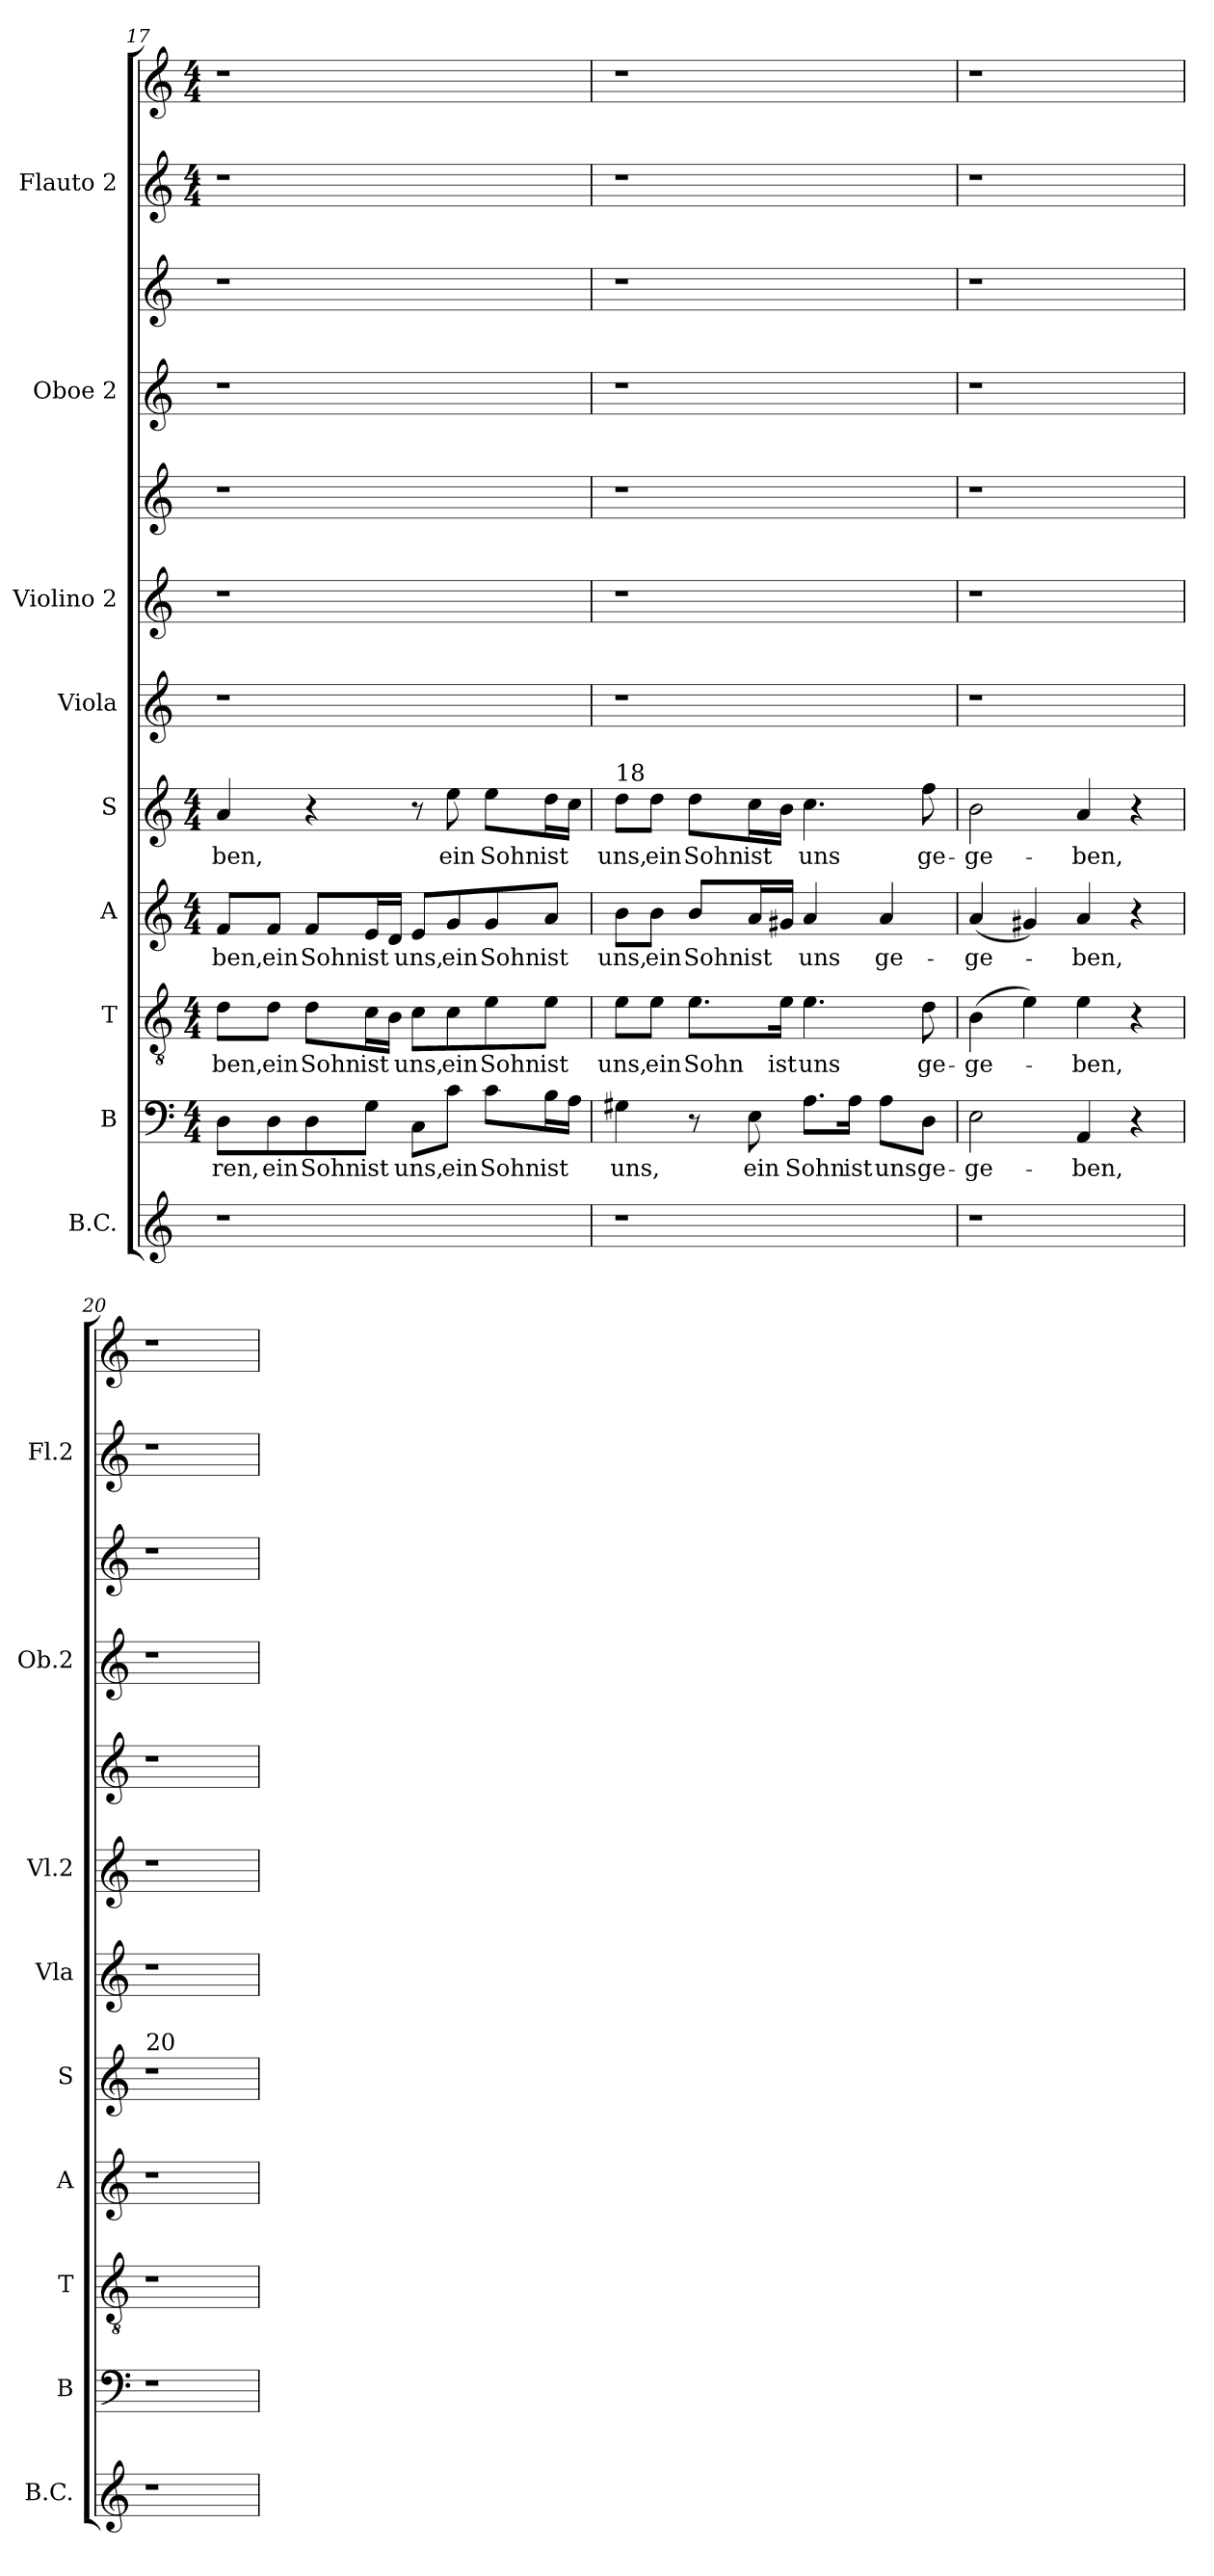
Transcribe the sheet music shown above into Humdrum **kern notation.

**kern	**kern	**text	**kern	**text	**kern	**text	**kern	**text	**kern	**kern	**kern	**kern	**kern	**kern	**kern
*part9	*part8	*part8	*part7	*part7	*part6	*part6	*part5	*part5	*part4	*part3	*part3	*part2	*part2	*part1	*part1
*staff12	*staff11	*staff11	*staff10	*staff10	*staff9	*staff9	*staff8	*staff8	*staff7	*staff6	*staff5	*staff4	*staff3	*staff2	*staff1
*I"B.C.	*I"B	*	*I"T	*	*I"A	*	*I"S	*	*I"Viola	*I"Violino 2	*	*I"Oboe 2	*	*I"Flauto 2	*
*I'B.C.	*I'B	*	*I'T	*	*I'A	*	*I'S	*	*I'Vla	*I'Vl.2	*	*I'Ob.2	*	*I'Fl.2	*
*clefG2	*clefF4	*	*clefGv2	*	*clefG2	*	*clefG2	*	*clefG2	*clefG2	*clefG2	*clefG2	*clefG2	*clefG2	*clefG2
*k[]	*k[]	*	*k[]	*	*k[]	*	*k[]	*	*k[]	*k[]	*k[]	*k[]	*k[]	*k[]	*k[]
*	*M4/4	*	*M4/4	*	*M4/4	*	*M4/4	*	*	*	*	*	*	*M4/4	*M4/4
=17	=17	=17	=17	=17	=17	=17	=17	=17	=17	=17	=17	=17	=17	=17	=17
!	!	!LO:LY:b	!	!LO:LY:b	!	!LO:LY:b	!	!LO:LY:b	!	!	!	!	!	!	!
1r	8D\L	ren,	8d\L	ben,	8f/L	ben,	4a/	ben,	1r	1r	1r	1r	1r	1r	1r
!	!	!LO:LY:b	!	!LO:LY:b	!	!LO:LY:b	!	!	!	!	!	!	!	!	!
.	8D\	ein	8d\J	ein	8f/J	ein	.	.	.	.	.	.	.	.	.
!	!	!LO:LY:b	!	!LO:LY:b	!	!LO:LY:b	!	!	!	!	!	!	!	!	!
.	8D\	Sohn	8d\L	Sohn	8f/L	Sohn	4r	.	.	.	.	.	.	.	.
!	!	!LO:LY:b	!	!LO:LY:b	!	!LO:LY:b	!	!	!	!	!	!	!	!	!
.	8G\J	ist	16c\L	ist	16e/L	ist	.	.	.	.	.	.	.	.	.
.	.	.	16B\JJ	.	16d/JJ	.	.	.	.	.	.	.	.	.	.
!	!	!LO:LY:b	!	!LO:LY:b	!	!LO:LY:b	!	!	!	!	!	!	!	!	!
.	8C\L	uns,	8c\L	uns,	8e/L	uns,	8r	.	.	.	.	.	.	.	.
!	!	!LO:LY:b	!	!LO:LY:b	!	!LO:LY:b	!	!LO:LY:b	!	!	!	!	!	!	!
.	8c\J	ein	8c\	ein	8g/	ein	8ee\	ein	.	.	.	.	.	.	.
!	!	!LO:LY:b	!	!LO:LY:b	!	!LO:LY:b	!	!LO:LY:b	!	!	!	!	!	!	!
.	8c\L	Sohn	8e\	Sohn	8g/	Sohn	8ee\L	Sohn	.	.	.	.	.	.	.
!	!	!LO:LY:b	!	!LO:LY:b	!	!LO:LY:b	!	!LO:LY:b	!	!	!	!	!	!	!
.	16B\L	ist	8e\J	ist	8a/J	ist	16dd\L	ist	.	.	.	.	.	.	.
.	16A\JJ	.	.	.	.	.	16cc\JJ	.	.	.	.	.	.	.	.
!!LO:PB:g=z
=18	=18	=18	=18	=18	=18	=18	=18	=18	=18	=18	=18	=18	=18	=18	=18
!	!	!	!	!	!	!	!LO:TX:a:t=18	!	!	!	!	!	!	!	!
!	!	!LO:LY:b	!	!LO:LY:b	!	!LO:LY:b	!	!LO:LY:b	!	!	!	!	!	!	!
1r	4G#X\	uns,	8e\L	uns,	8b\L	uns,	8dd\L	uns,	1r	1r	1r	1r	1r	1r	1r
!	!	!	!	!LO:LY:b	!	!LO:LY:b	!	!LO:LY:b	!	!	!	!	!	!	!
.	.	.	8e\J	ein	8b\J	ein	8dd\J	ein	.	.	.	.	.	.	.
!	!	!	!	!LO:LY:b	!	!LO:LY:b	!	!LO:LY:b	!	!	!	!	!	!	!
.	8r	.	8.e\L	Sohn	8b/L	Sohn	8dd\L	Sohn	.	.	.	.	.	.	.
!	!	!LO:LY:b	!	!	!	!LO:LY:b	!	!LO:LY:b	!	!	!	!	!	!	!
.	8E\	ein	.	.	16a/L	ist	16cc\L	ist	.	.	.	.	.	.	.
!	!	!	!	!LO:LY:b	!	!	!	!	!	!	!	!	!	!	!
.	.	.	16e\Jk	ist	16g#X/JJ	.	16b\JJ	.	.	.	.	.	.	.	.
!	!	!LO:LY:b	!	!LO:LY:b	!	!LO:LY:b	!	!LO:LY:b	!	!	!	!	!	!	!
.	8.A\L	Sohn	4.e\	uns	4a/	uns	4.cc\	uns	.	.	.	.	.	.	.
!	!	!LO:LY:b	!	!	!	!	!	!	!	!	!	!	!	!	!
.	16A\Jk	ist	.	.	.	.	.	.	.	.	.	.	.	.	.
!	!	!LO:LY:b	!	!	!	!LO:LY:b	!	!	!	!	!	!	!	!	!
.	8A\L	uns	.	.	4a/	ge-	.	.	.	.	.	.	.	.	.
!	!	!LO:LY:b	!	!LO:LY:b	!	!	!	!LO:LY:b	!	!	!	!	!	!	!
.	8D\J	ge-	8d\	ge-	.	.	8ff\	ge-	.	.	.	.	.	.	.
=19	=19	=19	=19	=19	=19	=19	=19	=19	=19	=19	=19	=19	=19	=19	=19
!	!	!LO:LY:b	!	!LO:LY:b	!	!LO:LY:b	!	!LO:LY:b	!	!	!	!	!	!	!
1r	2E\	ge-	(4B\	ge-	(4a/	ge-	2b\	ge-	1r	1r	1r	1r	1r	1r	1r
.	.	.	4e\)	.	4g#X/)	.	.	.	.	.	.	.	.	.	.
!	!	!LO:LY:b	!	!LO:LY:b	!	!LO:LY:b	!	!LO:LY:b	!	!	!	!	!	!	!
.	4AA/	ben,	4e\	ben,	4a/	ben,	4a/	ben,	.	.	.	.	.	.	.
.	4r	.	4r	.	4r	.	4r	.	.	.	.	.	.	.	.
!!LO:PB:g=z
=20	=20	=20	=20	=20	=20	=20	=20	=20	=20	=20	=20	=20	=20	=20	=20
!	!	!	!	!	!	!	!LO:TX:a:t=20	!	!	!	!	!	!	!	!
1r	1r	.	1r	.	1r	.	1r	.	1r	1r	1r	1r	1r	1r	1r
=	=	=	=	=	=	=	=	=	=	=	=	=	=	=	=
*-	*-	*-	*-	*-	*-	*-	*-	*-	*-	*-	*-	*-	*-	*-	*-
